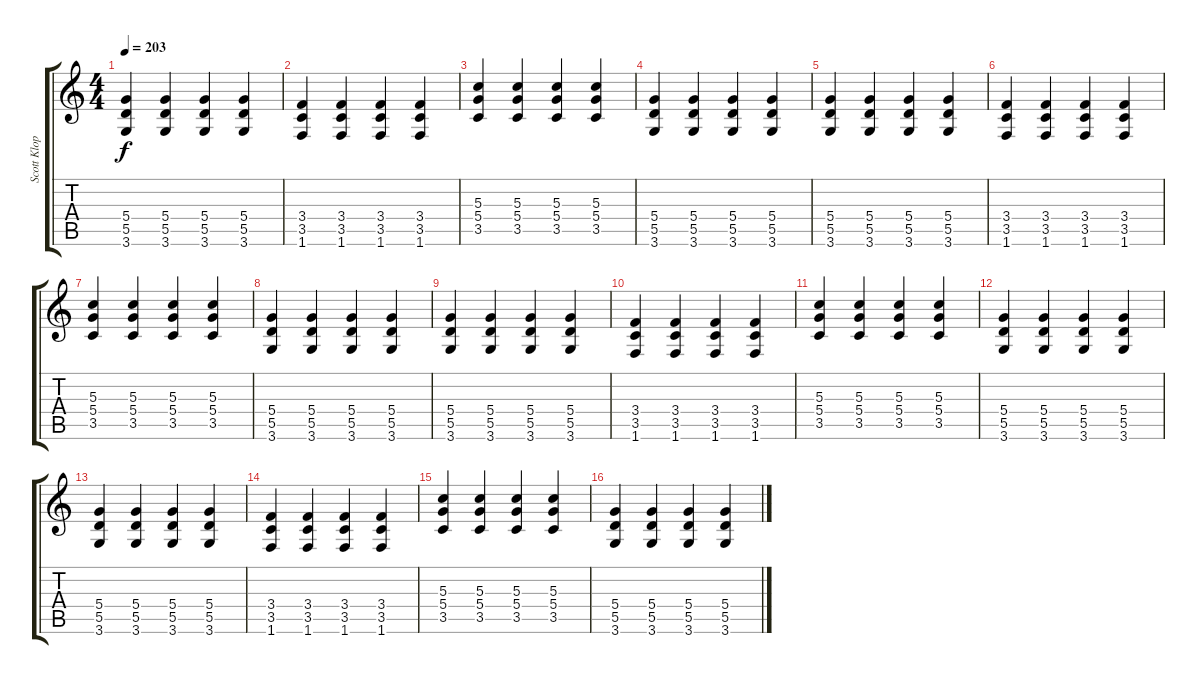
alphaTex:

\track ("Scott Klopfenstein" "Scott Klop") {instrument distortionguitar}
\staff {score tabs}
\tuning (E4 B3 G3 D3 A2 E2) {hide}
\ts (4 4)
\tempo 203
\clef g2
\ks c
(5.4 5.5 3.6).4{dy f} (5.4 5.5 3.6).4 (5.4 5.5 3.6).4 (5.4 5.5 3.6).4 |
(3.4 3.5 1.6).4 (3.4 3.5 1.6).4 (3.4 3.5 1.6).4 (3.4 3.5 1.6).4 |
(5.3 5.4 3.5).4 (5.3 5.4 3.5).4 (5.3 5.4 3.5).4 (5.3 5.4 3.5).4 |
(5.4 5.5 3.6).4 (5.4 5.5 3.6).4 (5.4 5.5 3.6).4 (5.4 5.5 3.6).4 |
(5.4 5.5 3.6).4 (5.4 5.5 3.6).4 (5.4 5.5 3.6).4 (5.4 5.5 3.6).4 |
(3.4 3.5 1.6).4 (3.4 3.5 1.6).4 (3.4 3.5 1.6).4 (3.4 3.5 1.6).4 |
(5.3 5.4 3.5).4 (5.3 5.4 3.5).4 (5.3 5.4 3.5).4 (5.3 5.4 3.5).4 |
(5.4 5.5 3.6).4 (5.4 5.5 3.6).4 (5.4 5.5 3.6).4 (5.4 5.5 3.6).4 |
(5.4 5.5 3.6).4 (5.4 5.5 3.6).4 (5.4 5.5 3.6).4 (5.4 5.5 3.6).4 |
(3.4 3.5 1.6).4 (3.4 3.5 1.6).4 (3.4 3.5 1.6).4 (3.4 3.5 1.6).4 |
(5.3 5.4 3.5).4 (5.3 5.4 3.5).4 (5.3 5.4 3.5).4 (5.3 5.4 3.5).4 |
(5.4 5.5 3.6).4 (5.4 5.5 3.6).4 (5.4 5.5 3.6).4 (5.4 5.5 3.6).4 |
(5.4 5.5 3.6).4 (5.4 5.5 3.6).4 (5.4 5.5 3.6).4 (5.4 5.5 3.6).4 |
(3.4 3.5 1.6).4 (3.4 3.5 1.6).4 (3.4 3.5 1.6).4 (3.4 3.5 1.6).4 |
(5.3 5.4 3.5).4 (5.3 5.4 3.5).4 (5.3 5.4 3.5).4 (5.3 5.4 3.5).4 |
(5.4 5.5 3.6).4 (5.4 5.5 3.6).4 (5.4 5.5 3.6).4 (5.4 5.5 3.6).4
